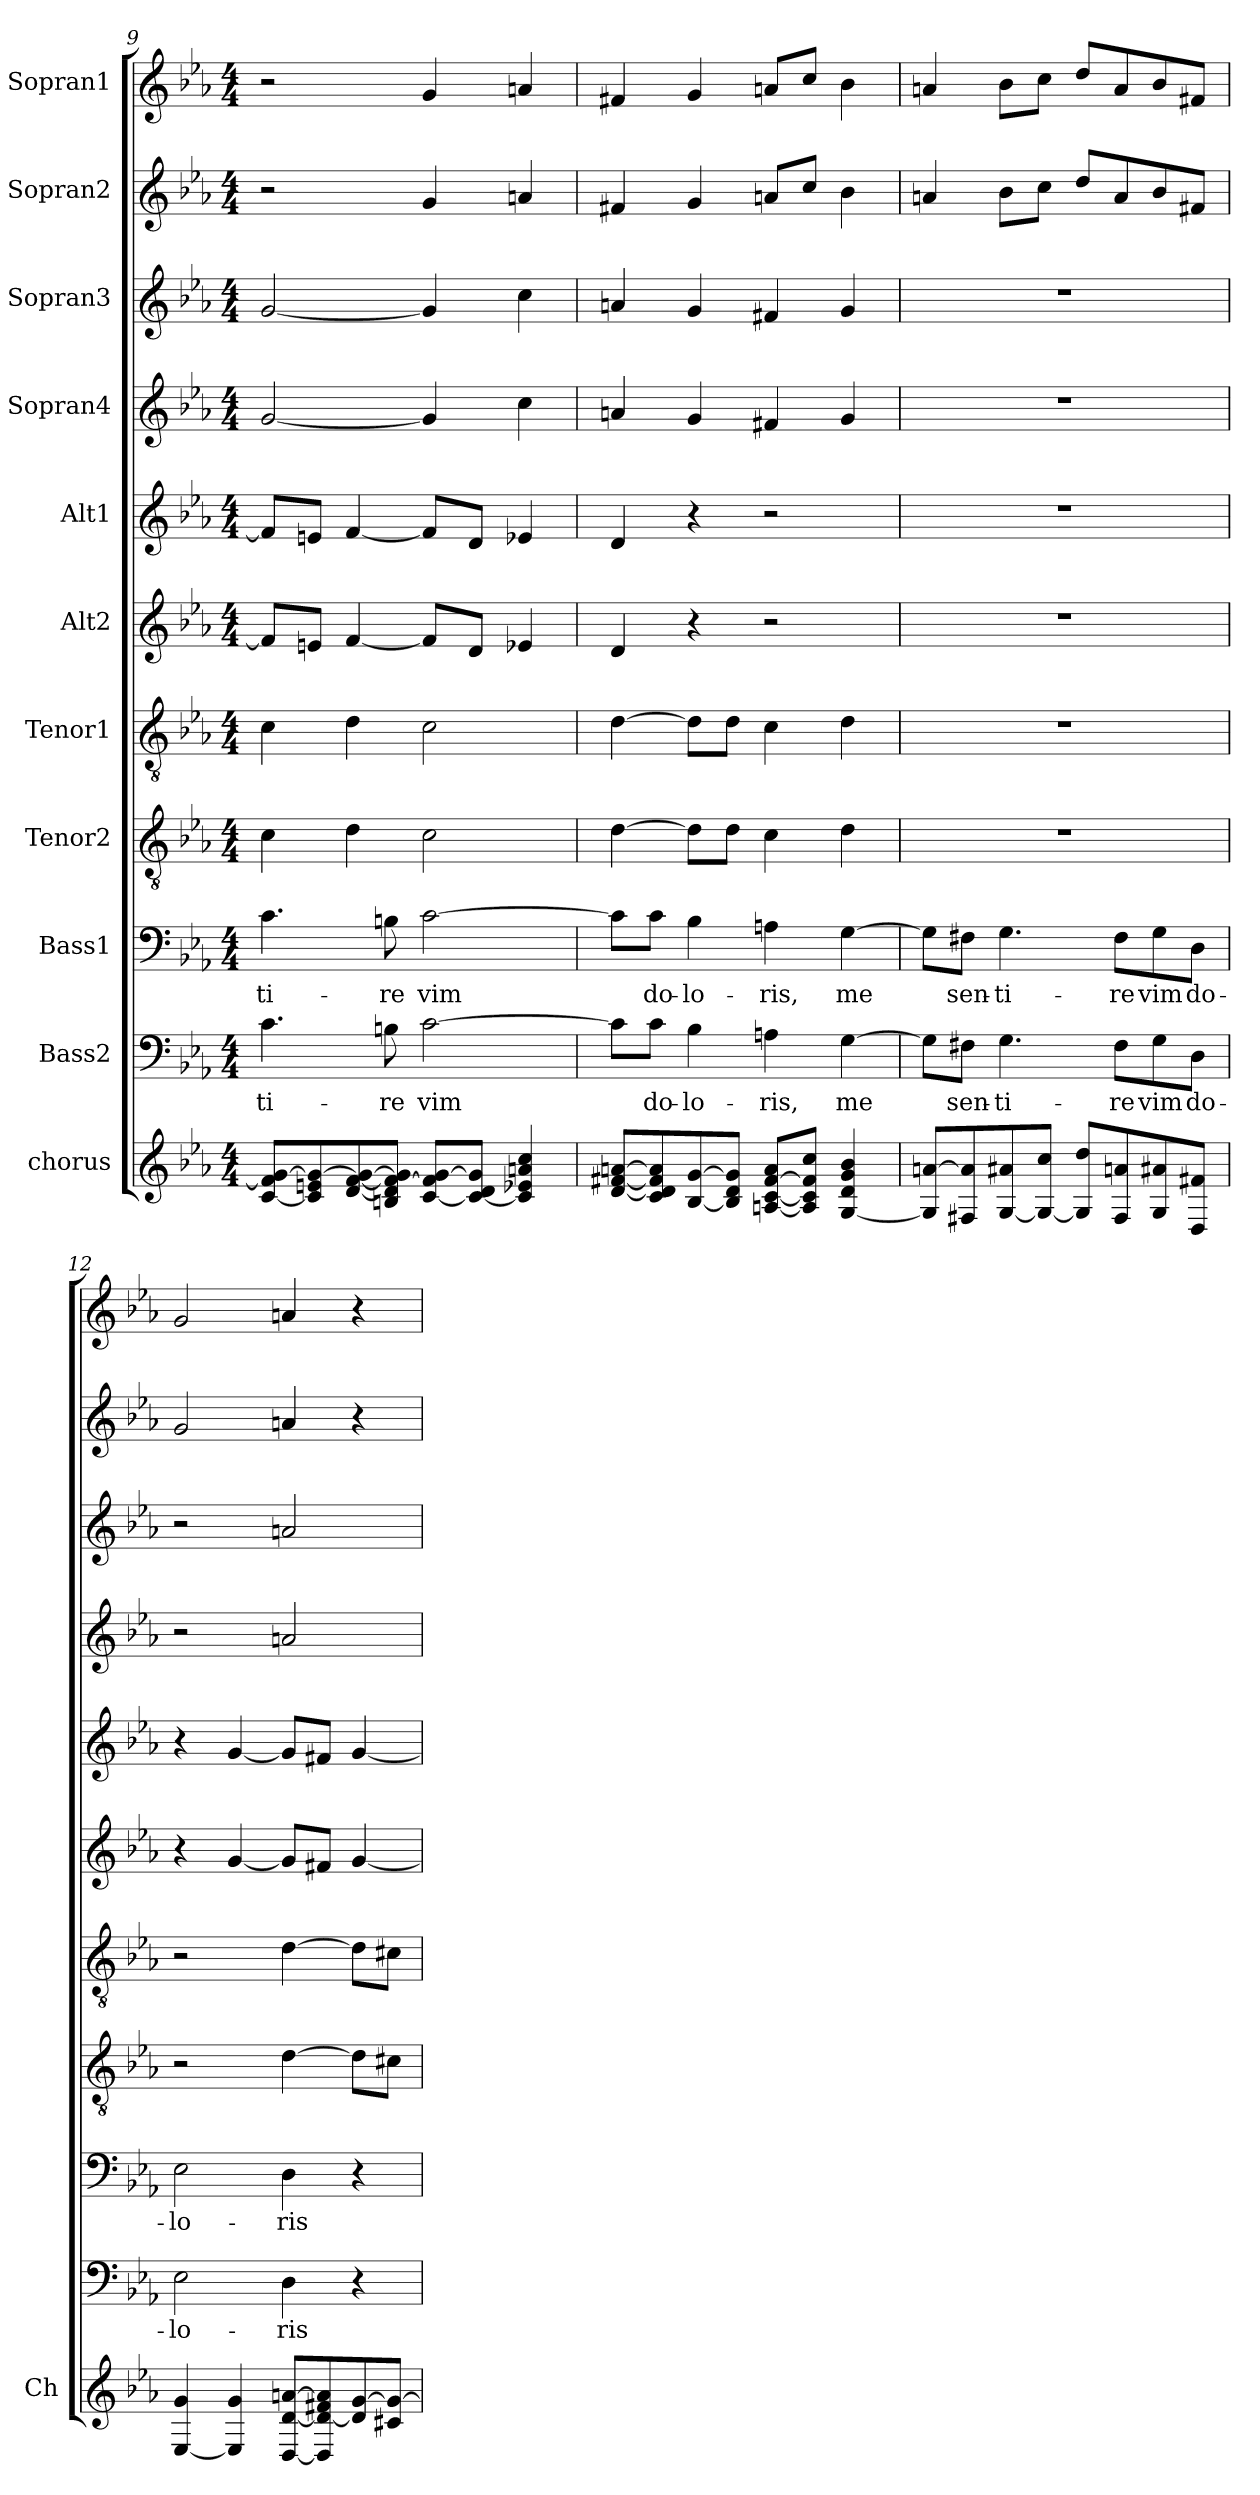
**kern	**kern	**text	**kern	**text	**kern	**kern	**kern	**kern	**kern	**kern	**kern	**kern
*part11	*part10	*part10	*part9	*part9	*part8	*part7	*part6	*part5	*part4	*part3	*part2	*part1
*staff11	*staff10	*staff10	*staff9	*staff9	*staff8	*staff7	*staff6	*staff5	*staff4	*staff3	*staff2	*staff1
*I"chorus	*I"Bass2	*	*I"Bass1	*	*I"Tenor2	*I"Tenor1	*I"Alt2	*I"Alt1	*I"Sopran4	*I"Sopran3	*I"Sopran2	*I"Sopran1
*I'Ch	*	*	*	*	*	*	*	*	*	*	*	*
*clefG2	*clefF4	*	*clefF4	*	*clefGv2	*clefGv2	*clefG2	*clefG2	*clefG2	*clefG2	*clefG2	*clefG2
*k[b-e-a-]	*k[b-e-a-]	*	*k[b-e-a-]	*	*k[b-e-a-]	*k[b-e-a-]	*k[b-e-a-]	*k[b-e-a-]	*k[b-e-a-]	*k[b-e-a-]	*k[b-e-a-]	*k[b-e-a-]
*E-:	*E-:	*	*E-:	*	*E-:	*E-:	*E-:	*E-:	*E-:	*E-:	*E-:	*E-:
*M4/4	*M4/4	*	*M4/4	*	*M4/4	*M4/4	*M4/4	*M4/4	*M4/4	*M4/4	*M4/4	*M4/4
=9	=9	=9	=9	=9	=9	=9	=9	=9	=9	=9	=9	=9
[8c/ 8f/] [8g/L	4.c\	-ti-	4.c\	-ti-	4c\	4c\	8f/L]	8f/L]	[2g/	[2g/	2r	2r
8c/] 8en/ 8g/_	.	.	.	.	.	.	8en/J	8en/J	.	.	.	.
[8d/ [8f/ 8g/_	.	.	.	.	4d\	4d\	[4f/	[4f/	.	.	.	.
8Bn/ 8d/] 8f/_ 8g/]J	8Bn\	-re	8Bn\	-re	.	.	.	.	.	.	.	.
[8c/ 8f/] [8g/L	[2c\	vim	[2c\	vim	2c\	2c\	8f/L]	8f/L]	4g/]	4g/]	4g/	4g/
8c/_ 8d/ 8g/]J	.	.	.	.	.	.	8d/J	8d/J	.	.	.	.
4c/] 4e-X/ 4an/ 4cc/	.	.	.	.	.	.	4e-X/	4e-X/	4cc\	4cc\	4an/	4an/
!!LO:PB:g=z
=10	=10	=10	=10	=10	=10	=10	=10	=10	=10	=10	=10	=10
[8d/ [8f#X/ [8an/L	8c\L]	.	8c\L]	.	[4d\	[4d\	4d/	4d/	4an/	4an/	4f#X/	4f#X/
8c/ 8d/] 8f#/] 8a/]	8c\J	do-	8c\J	do-	.	.	.	.	.	.	.	.
[8B-/ [8g/	4B-\	-lo-	4B-\	-lo-	8d\L]	8d\L]	4r	4r	4g/	4g/	4g/	4g/
8B-/] 8d/ 8g/]J	.	.	.	.	8d\J	8d\J	.	.	.	.	.	.
[8An/ [8c/ [8f#/ 8a/L	4An\	-ris,	4An\	-ris,	4c\	4c\	2r	2r	4f#X/	4f#X/	8an/L	8an/L
8A/] 8c/] 8f#/] 8cc/J	.	.	.	.	.	.	.	.	.	.	8cc/J	8cc/J
[4G/ 4d/ 4g/ 4b-/	[4G\	me	[4G\	me	4d\	4d\	.	.	4g/	4g/	4b-\	4b-\
=11	=11	=11	=11	=11	=11	=11	=11	=11	=11	=11	=11	=11
8G/] [8an/L	8G\L]	.	8G\L]	.	1r	1r	1r	1r	1r	1r	4an/	4an/
8F#X/ 8a/]	8F#X\J	sen-	8F#X\J	sen-	.	.	.	.	.	.	.	.
[8G/ 8a#X/	4.G\	-ti-	4.G\	-ti-	.	.	.	.	.	.	8b-\L	8b-\L
8G/_ 8cc/J	.	.	.	.	.	.	.	.	.	.	8cc\J	8cc\J
8G/] 8dd/L	.	.	.	.	.	.	.	.	.	.	8dd/L	8dd/L
8F#/ 8an/	8F#\L	-re	8F#\L	-re	.	.	.	.	.	.	8a/	8a/
8G/ 8a#X/	8G\	vim	8G\	vim	.	.	.	.	.	.	8b-/	8b-/
8D/ 8f#X/J	8D\J	do-	8D\J	do-	.	.	.	.	.	.	8f#X/J	8f#X/J
=12	=12	=12	=12	=12	=12	=12	=12	=12	=12	=12	=12	=12
[4E-/ 4g/	2E-\	-lo-	2E-\	-lo-	2r	2r	4r	4r	2r	2r	2g/	2g/
4E-/] 4g/	.	.	.	.	.	.	[4g/	[4g/	.	.	.	.
[8D/ [8d/ [8an/L	4D\	-ris	4D\	-ris	[4d\	[4d\	8g/L]	8g/L]	2an/	2an/	4an/	4an/
8D/] 8d/_ 8f#X/ 8a/]	.	.	.	.	.	.	8f#X/J	8f#X/J	.	.	.	.
8d/] [8g/	4r	.	4r	.	8d\L]	8d\L]	[4g/	[4g/	.	.	4r	4r
8c#X/ 8g/_J	.	.	.	.	8c#X\J	8c#X\J	.	.	.	.	.	.
=	=	=	=	=	=	=	=	=	=	=	=	=
*-	*-	*-	*-	*-	*-	*-	*-	*-	*-	*-	*-	*-
